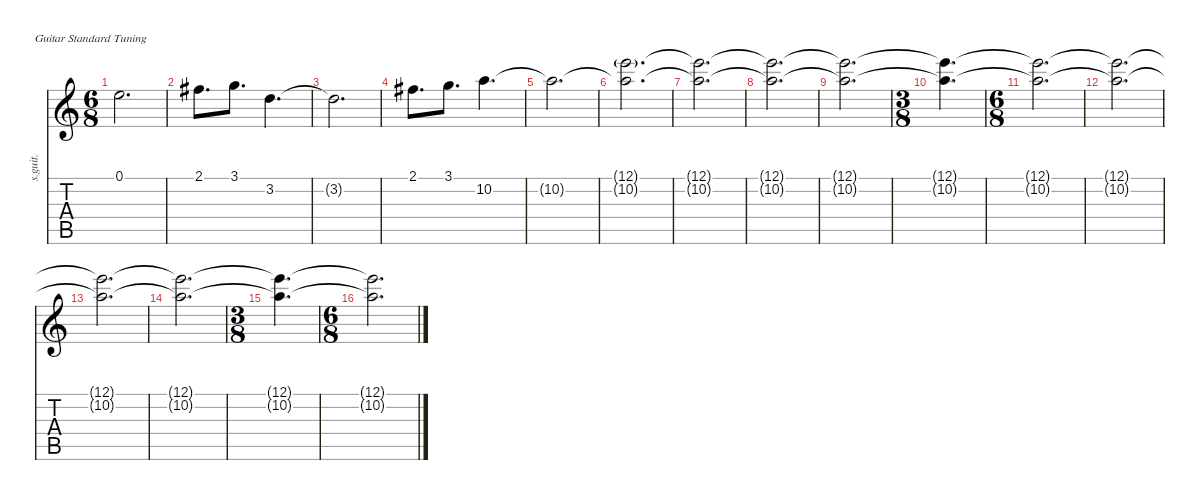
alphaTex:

\defaultSystemsLayout 4
\hideDynamics
\bracketExtendMode nobrackets
\track ("Micheal Kamen - Strings 2" "s.guit.") {instrument stringensemble1}
\staff {score tabs}
\tuning (E4 B3 G3 D3 A2 E2)
\displaytranspose 12
\ts (6 8)
\tempo (71 hide)
\clef g2
\ks c
0.1{t}.2{d lyrics (0 "") lyrics (1 "") lyrics (2 "") lyrics (3 "") lyrics (4 "") dy mf} |
2.1{acc #}.8{d lyrics (0 "") lyrics (1 "") lyrics (2 "") lyrics (3 "") lyrics (4 "")} 3.1.8{d lyrics (0 "") lyrics (1 "") lyrics (2 "") lyrics (3 "") lyrics (4 "")} 3.2.4{d lyrics (0 "") lyrics (1 "") lyrics (2 "") lyrics (3 "") lyrics (4 "")} |
3.2{t}.2{d lyrics (0 "") lyrics (1 "") lyrics (2 "") lyrics (3 "") lyrics (4 "")} |
2.1{acc #}.8{d lyrics (0 "") lyrics (1 "") lyrics (2 "") lyrics (3 "") lyrics (4 "")} 3.1.8{d lyrics (0 "") lyrics (1 "") lyrics (2 "") lyrics (3 "") lyrics (4 "")} 10.2.4{d lyrics (0 "") lyrics (1 "") lyrics (2 "") lyrics (3 "") lyrics (4 "")} |
10.2{t}.2{d lyrics (0 "") lyrics (1 "") lyrics (2 "") lyrics (3 "") lyrics (4 "")} |
(12.1{g} 10.2{t}).2{d lyrics (0 "") lyrics (1 "") lyrics (2 "") lyrics (3 "") lyrics (4 "")} |
(12.1{t} 10.2{t}).2{d lyrics (0 "") lyrics (1 "") lyrics (2 "") lyrics (3 "") lyrics (4 "")} |
(12.1{t} 10.2{t}).2{d lyrics (0 "") lyrics (1 "") lyrics (2 "") lyrics (3 "") lyrics (4 "")} |
(12.1{t} 10.2{t}).2{d lyrics (0 "") lyrics (1 "") lyrics (2 "") lyrics (3 "") lyrics (4 "")} |
\ts (3 8)
\beaming (8 2 2 2 2)
(12.1{t} 10.2{t}).4{d lyrics (0 "") lyrics (1 "") lyrics (2 "") lyrics (3 "") lyrics (4 "")} |
\ts (6 8)
\beaming (8 2 2 2 2)
(12.1{t} 10.2{t}).2{d lyrics (0 "") lyrics (1 "") lyrics (2 "") lyrics (3 "") lyrics (4 "")} |
(12.1{t} 10.2{t}).2{d lyrics (0 "") lyrics (1 "") lyrics (2 "") lyrics (3 "") lyrics (4 "")} |
(12.1{t} 10.2{t}).2{d lyrics (0 "") lyrics (1 "") lyrics (2 "") lyrics (3 "") lyrics (4 "")} |
(12.1{t} 10.2{t}).2{d lyrics (0 "") lyrics (1 "") lyrics (2 "") lyrics (3 "") lyrics (4 "")} |
\ts (3 8)
\beaming (8 2 2 2 2)
(12.1{t} 10.2{t}).4{d lyrics (0 "") lyrics (1 "") lyrics (2 "") lyrics (3 "") lyrics (4 "")} |
\ts (6 8)
\beaming (8 2 2 2 2)
(12.1{t} 10.2{t}).2{d lyrics (0 "") lyrics (1 "") lyrics (2 "") lyrics (3 "") lyrics (4 "")}
